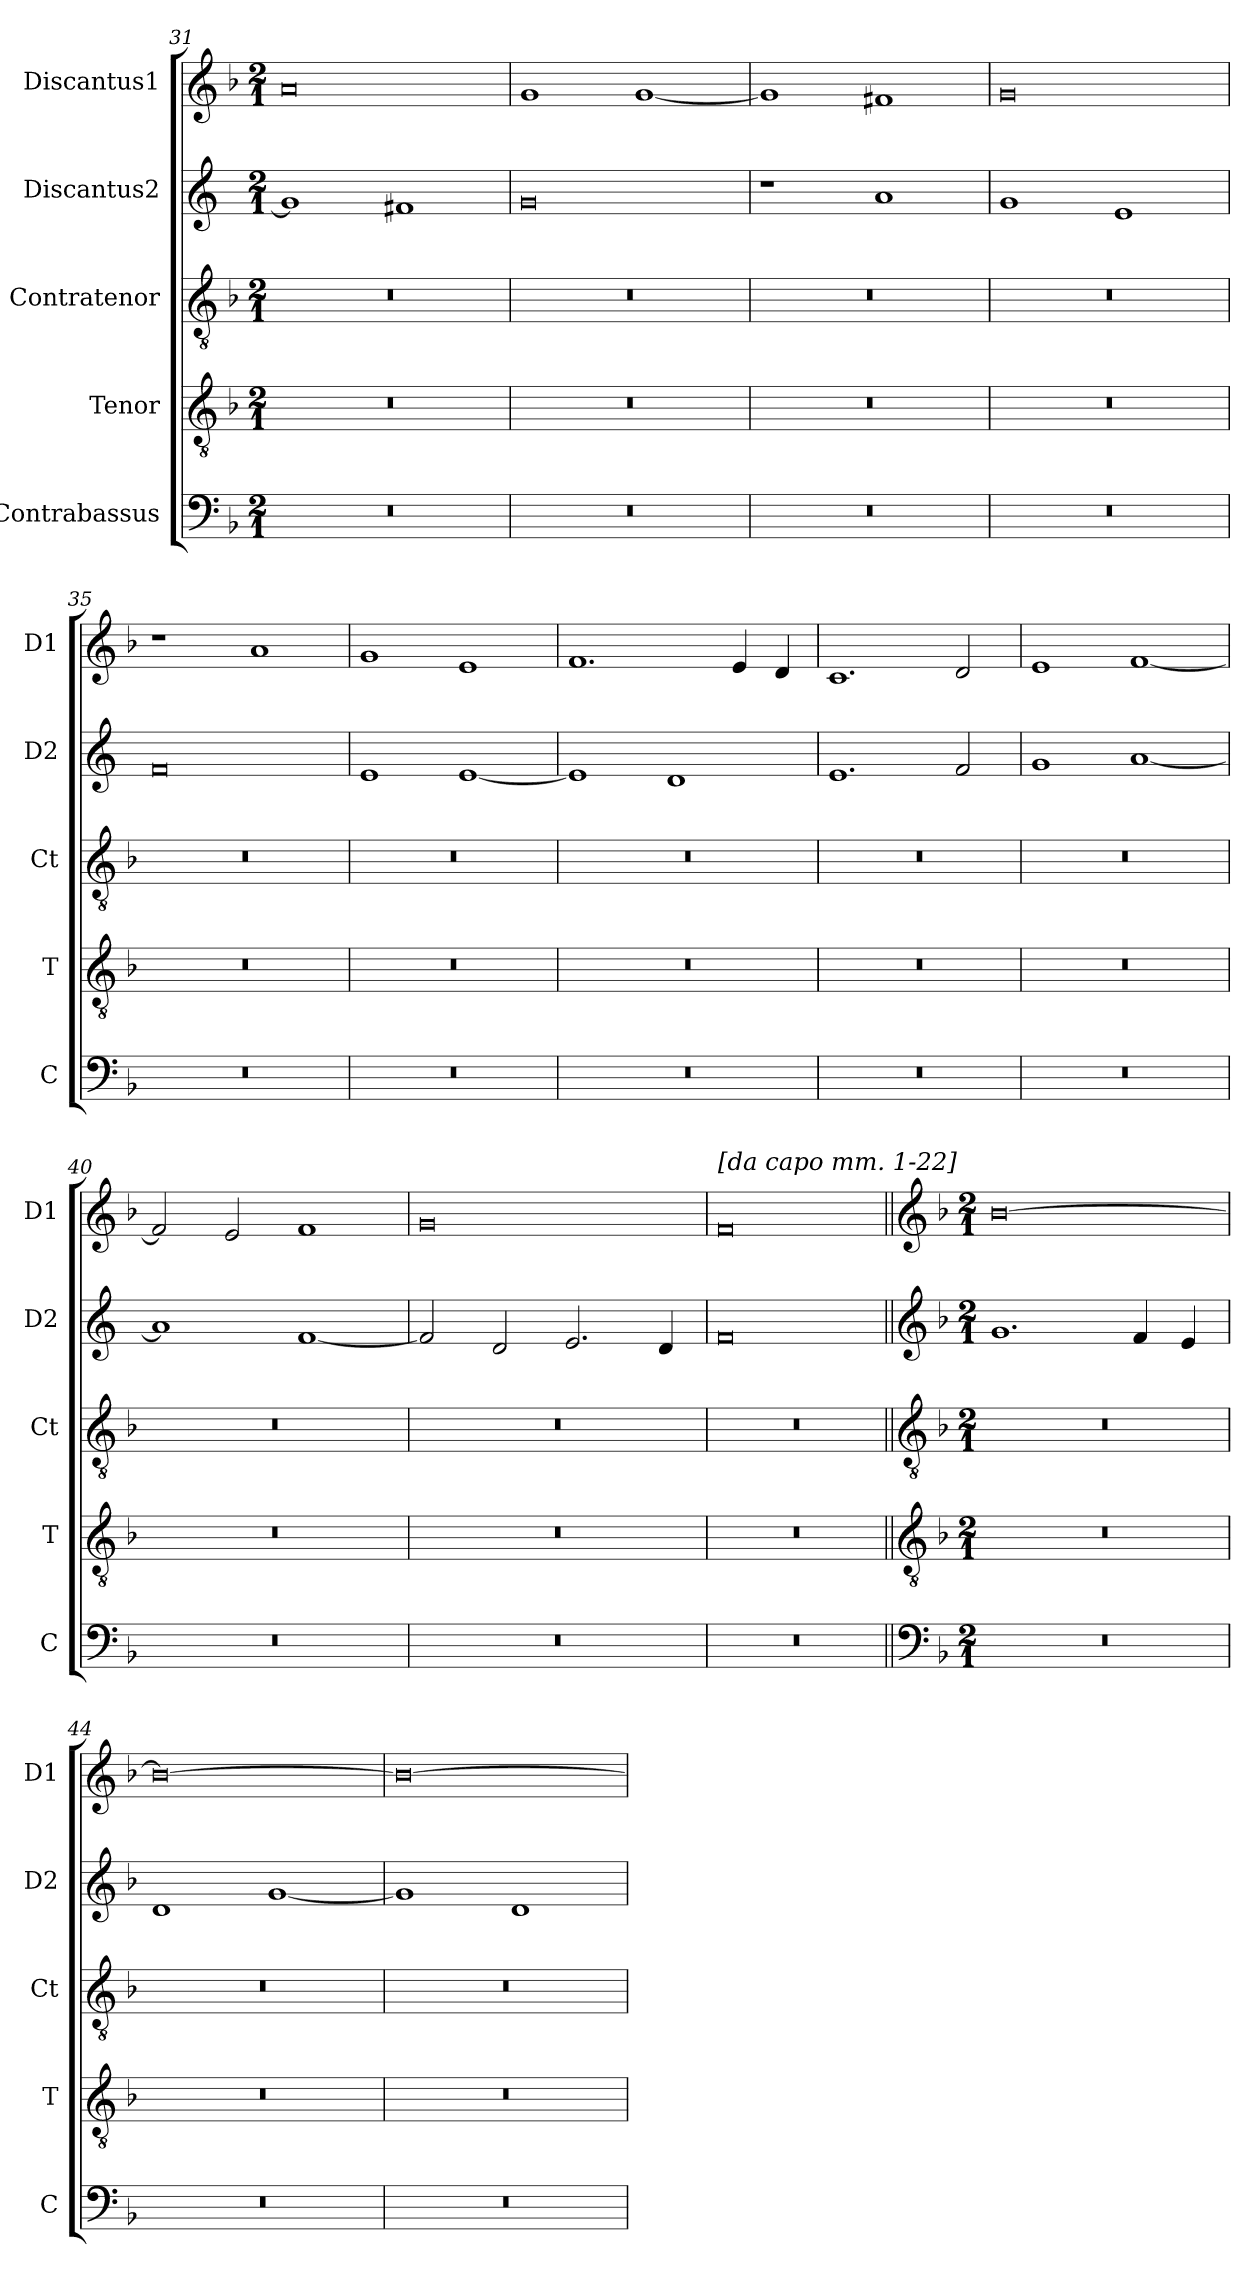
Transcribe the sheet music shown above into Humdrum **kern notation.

**kern	**kern	**kern	**kern	**kern
*part5	*part4	*part3	*part2	*part1
*staff5	*staff4	*staff3	*staff2	*staff1
*I"Contrabassus	*I"Tenor	*I"Contratenor	*I"Discantus2	*I"Discantus1
*I'C	*I'T	*I'Ct	*I'D2	*I'D1
*clefF4	*clefGv2	*clefGv2	*clefG2	*clefG2
*k[b-]	*k[b-]	*k[b-]	*k[]	*k[b-]
*M2/1	*M2/1	*M2/1	*M2/1	*M2/1
=31	=31	=31	=31	=31
0r	0r	0r	1g]	0a
.	.	.	1f#X	.
=32	=32	=32	=32	=32
0r	0r	0r	0g	1g
.	.	.	.	[1g
=33	=33	=33	=33	=33
0r	0r	0r	1r	1g]
.	.	.	1a	1f#X
=34	=34	=34	=34	=34
0r	0r	0r	1g	0g
.	.	.	1e	.
=35	=35	=35	=35	=35
0r	0r	0r	0f	1r
.	.	.	.	1a
=36	=36	=36	=36	=36
0r	0r	0r	1e	1g
.	.	.	[1e	1e
=37	=37	=37	=37	=37
0r	0r	0r	1e]	1.f
.	.	.	1d	.
.	.	.	.	4e/
.	.	.	.	4d/
=38	=38	=38	=38	=38
0r	0r	0r	1.e	1.c
.	.	.	2f/	2d/
=39	=39	=39	=39	=39
0r	0r	0r	1g	1e
.	.	.	[1a	[1f
=40	=40	=40	=40	=40
0r	0r	0r	1a]	2f/]
.	.	.	.	2e/
.	.	.	[1f	1f
=41	=41	=41	=41	=41
0r	0r	0r	2f/]	0g
.	.	.	2d/	.
.	.	.	2.e/	.
.	.	.	4d/	.
=42	=42	=42	=42	=42
!	!	!	!	!LO:TX:a:t=[da capo mm. 1-22]
0r	0r	0r	0f	0f
!!LO:LB:g=z
=43||	=43||	=43||	=43||	=43||
*clefF4	*clefGv2	*clefGv2	*clefG2	*clefG2
*k[b-]	*k[b-]	*k[b-]	*k[b-]	*k[b-]
*M2/1	*M2/1	*M2/1	*M2/1	*M2/1
0r	0r	0r	1.g	[0b-
.	.	.	4f/	.
.	.	.	4e/	.
=44	=44	=44	=44	=44
0r	0r	0r	1d	0b-_
.	.	.	[1g	.
=45	=45	=45	=45	=45
0r	0r	0r	1g]	0b-_
.	.	.	1d	.
=	=	=	=	=
*-	*-	*-	*-	*-
